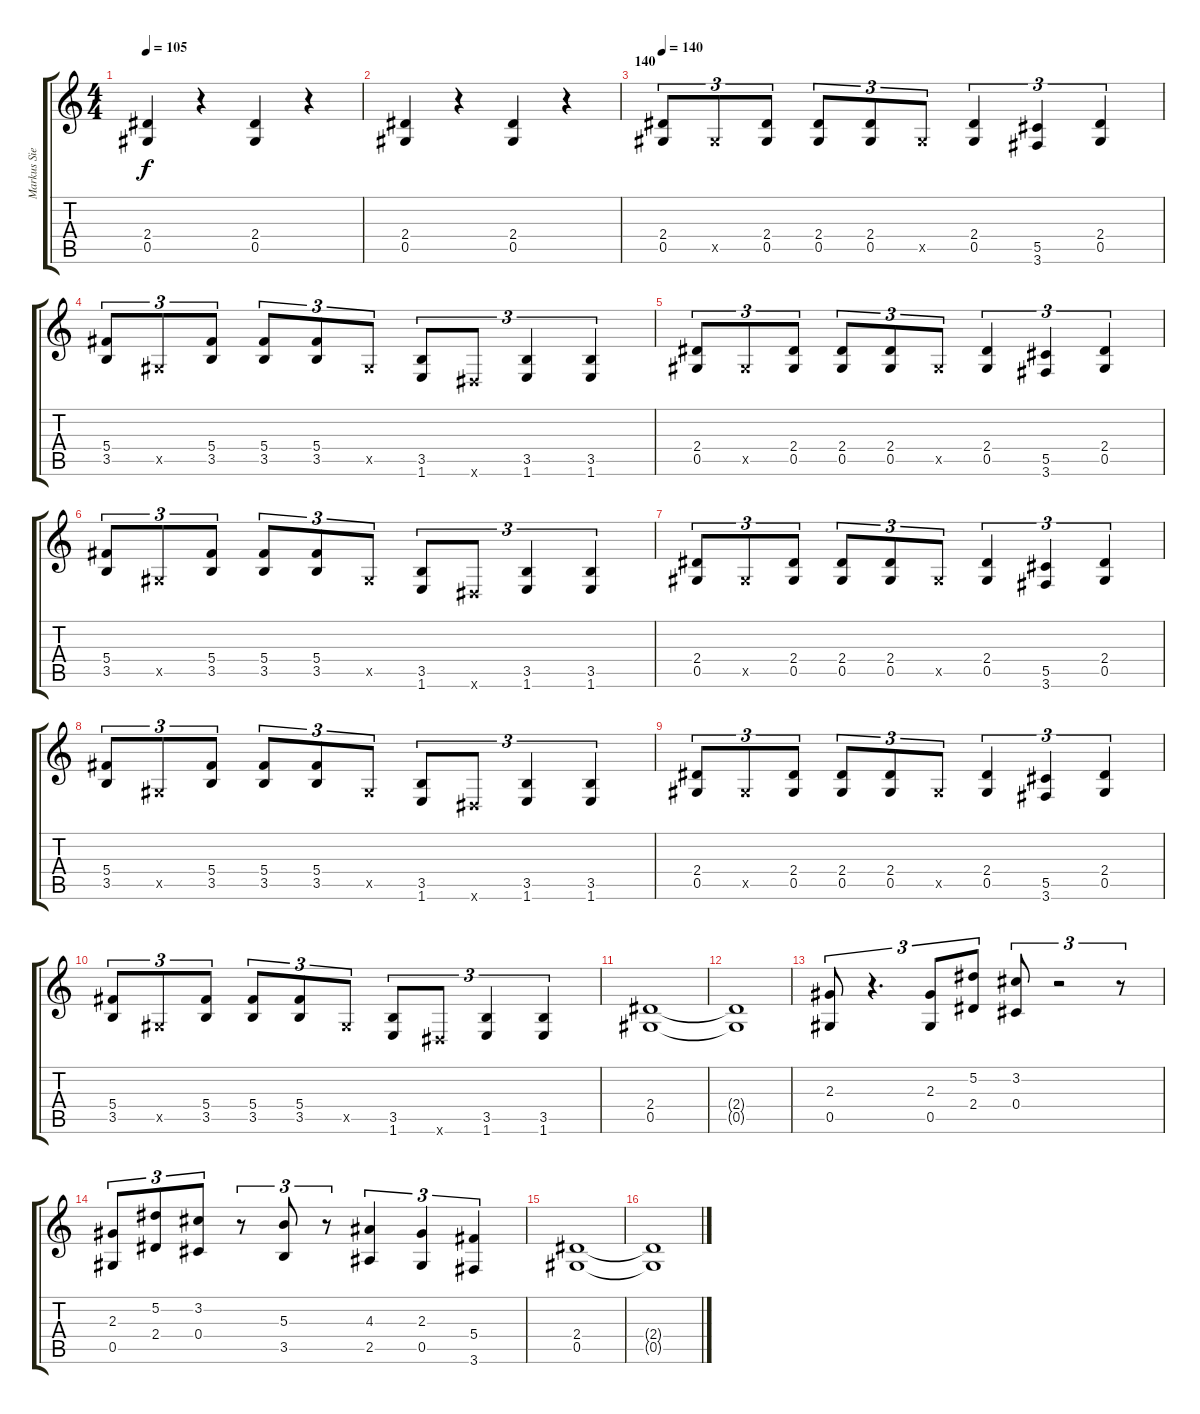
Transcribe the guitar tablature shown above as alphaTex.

\track ("Markus Siepen" "Markus Sie") {instrument distortionguitar}
\staff {score tabs}
\tuning (Eb4 Bb3 Gb3 Db3 Ab2 Eb2) {hide}
\ts (4 4)
\tempo 105
\clef g2
\ks c
(2.4 0.5).4{dy f} r.4 (2.4 0.5).4 r.4 |
(2.4 0.5).4 r.4 (2.4 0.5).4 r.4 |
\section ("" "140")
\tempo 140
(2.4 0.5).8{tu (3 2)} 0.5{x}.8{tu (3 2)} (2.4 0.5).8{tu (3 2)} (2.4 0.5).8{tu (3 2)} (2.4 0.5).8{tu (3 2)} 0.5{x}.8{tu (3 2)} (2.4 0.5).4{tu (3 2)} (5.5 3.6).4{tu (3 2)} (2.4 0.5).4{tu (3 2)} |
(5.4 3.5).8{tu (3 2)} 0.5{x}.8{tu (3 2)} (5.4 3.5).8{tu (3 2)} (5.4 3.5).8{tu (3 2)} (5.4 3.5).8{tu (3 2)} 0.5{x}.8{tu (3 2)} (3.5 1.6).8{tu (3 2)} 0.6{x}.8{tu (3 2)} (3.5 1.6).4{tu (3 2)} (3.5 1.6).4{tu (3 2)} |
(2.4 0.5).8{tu (3 2)} 0.5{x}.8{tu (3 2)} (2.4 0.5).8{tu (3 2)} (2.4 0.5).8{tu (3 2)} (2.4 0.5).8{tu (3 2)} 0.5{x}.8{tu (3 2)} (2.4 0.5).4{tu (3 2)} (5.5 3.6).4{tu (3 2)} (2.4 0.5).4{tu (3 2)} |
(5.4 3.5).8{tu (3 2)} 0.5{x}.8{tu (3 2)} (5.4 3.5).8{tu (3 2)} (5.4 3.5).8{tu (3 2)} (5.4 3.5).8{tu (3 2)} 0.5{x}.8{tu (3 2)} (3.5 1.6).8{tu (3 2)} 0.6{x}.8{tu (3 2)} (3.5 1.6).4{tu (3 2)} (3.5 1.6).4{tu (3 2)} |
(2.4 0.5).8{tu (3 2)} 0.5{x}.8{tu (3 2)} (2.4 0.5).8{tu (3 2)} (2.4 0.5).8{tu (3 2)} (2.4 0.5).8{tu (3 2)} 0.5{x}.8{tu (3 2)} (2.4 0.5).4{tu (3 2)} (5.5 3.6).4{tu (3 2)} (2.4 0.5).4{tu (3 2)} |
(5.4 3.5).8{tu (3 2)} 0.5{x}.8{tu (3 2)} (5.4 3.5).8{tu (3 2)} (5.4 3.5).8{tu (3 2)} (5.4 3.5).8{tu (3 2)} 0.5{x}.8{tu (3 2)} (3.5 1.6).8{tu (3 2)} 0.6{x}.8{tu (3 2)} (3.5 1.6).4{tu (3 2)} (3.5 1.6).4{tu (3 2)} |
(2.4 0.5).8{tu (3 2)} 0.5{x}.8{tu (3 2)} (2.4 0.5).8{tu (3 2)} (2.4 0.5).8{tu (3 2)} (2.4 0.5).8{tu (3 2)} 0.5{x}.8{tu (3 2)} (2.4 0.5).4{tu (3 2)} (5.5 3.6).4{tu (3 2)} (2.4 0.5).4{tu (3 2)} |
(5.4 3.5).8{tu (3 2)} 0.5{x}.8{tu (3 2)} (5.4 3.5).8{tu (3 2)} (5.4 3.5).8{tu (3 2)} (5.4 3.5).8{tu (3 2)} 0.5{x}.8{tu (3 2)} (3.5 1.6).8{tu (3 2)} 0.6{x}.8{tu (3 2)} (3.5 1.6).4{tu (3 2)} (3.5 1.6).4{tu (3 2)} |
(2.4 0.5).1 |
(2.4{t} 0.5{t}).1 |
(2.3 0.5).8{tu (3 2) volume 5} r.4{d tu (3 2)} (2.3 0.5).8{tu (3 2)} (5.2 2.4).8{tu (3 2)} (3.2 0.4).8{tu (3 2)} r.2{tu (3 2)} r.8{tu (3 2)} |
(2.3 0.5).8{tu (3 2)} (5.2 2.4).8{tu (3 2)} (3.2 0.4).8{tu (3 2)} r.8{tu (3 2)} (5.3 3.5).8{tu (3 2)} r.8{tu (3 2)} (4.3 2.5).4{tu (3 2)} (2.3 0.5).4{tu (3 2)} (5.4 3.6).4{tu (3 2)} |
(2.4 0.5).1{volume 10} |
(2.4{t} 0.5{t}).1
